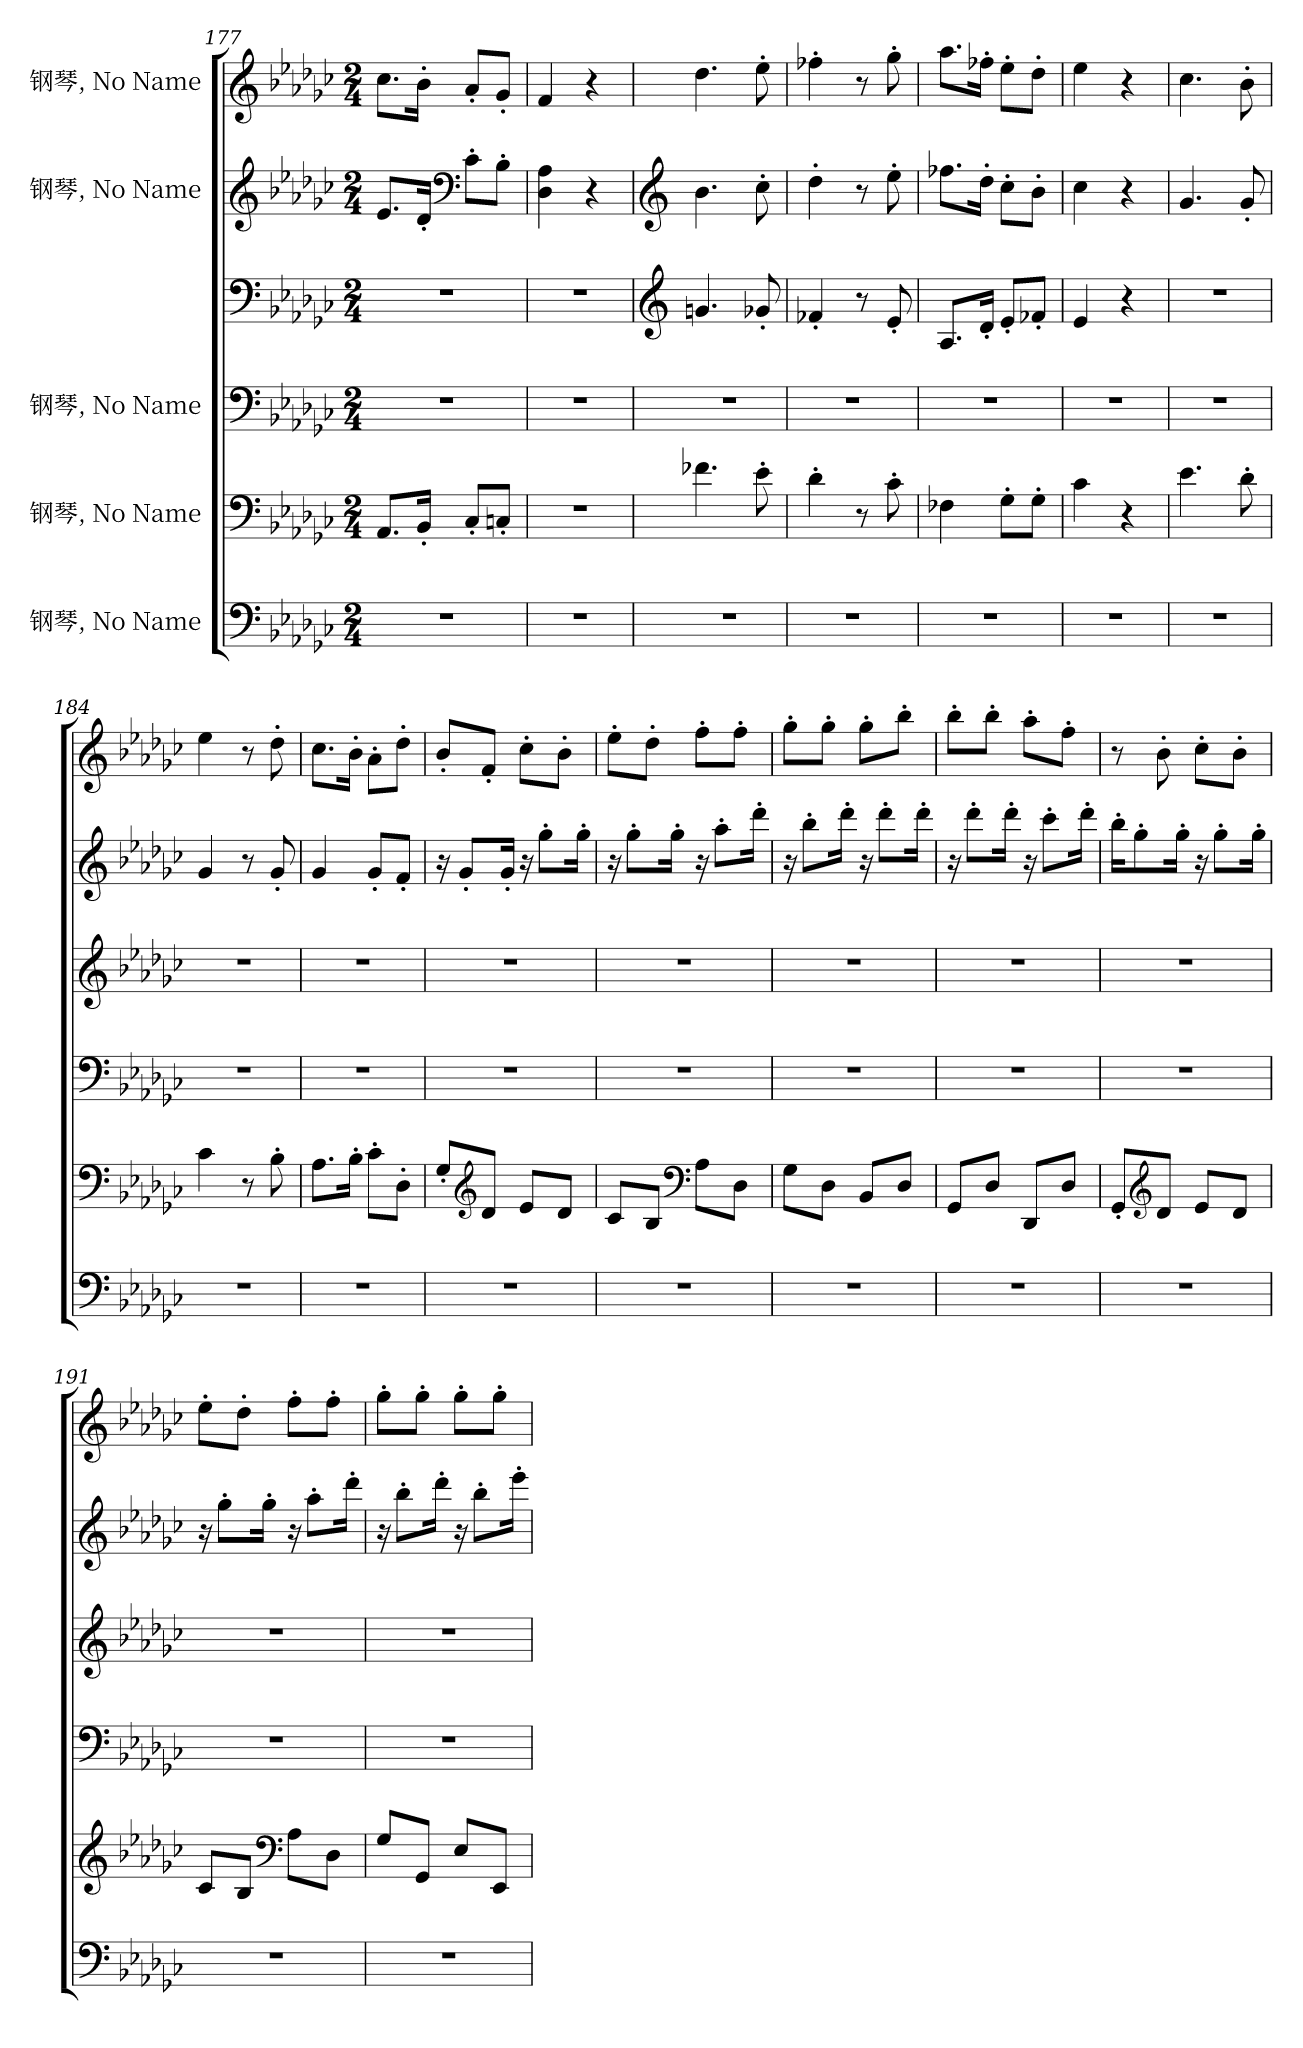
**kern	**kern	**kern	**kern	**kern	**kern
*part5	*part4	*part3	*part3	*part2	*part1
*staff6	*staff5	*staff4	*staff3	*staff2	*staff1
*I"钢琴, No Name	*I"钢琴, No Name	*I"钢琴, No Name	*	*I"钢琴, No Name	*I"钢琴, No Name
!!LO:LB:g=z
*clefF4	*clefF4	*clefF4	*clefF4	*clefG2	*clefG2
*k[b-e-a-d-g-c-]	*k[b-e-a-d-g-c-]	*k[b-e-a-d-g-c-]	*k[b-e-a-d-g-c-]	*k[b-e-a-d-g-c-]	*k[b-e-a-d-g-c-]
*M2/4	*M2/4	*M2/4	*M2/4	*M2/4	*M2/4
=177	=177	=177	=177	=177	=177
2r	8.AA-/L	2r	2r	8.e-/L	8.cc-\L
.	16BB-'/Jk	.	.	16d-'/Jk	16b-'\Jk
*	*	*	*	*clefF4	*
.	8C-'/L	.	.	8c-'\L	8a-'/L
.	8Cn'/J	.	.	8B-'\J	8g-'/J
=178	=178	=178	=178	=178	=178
2r	2r	2r	2r	4D-\ 4A-\	4f/
*	*	*	*	*	*MM147
.	.	.	.	4r	4r
=179	=179	=179	=179	=179	=179
*	*	*	*clefG2	*clefG2	*
*	*	*	*	*	*MM159
2r	4.f-X\	2r	4.gn/	4.b-\	4.dd-\
*	*	*	*	*	*MM158
.	8e-'\	.	8g-X'/	8cc-'\	8ee-'\
=180	=180	=180	=180	=180	=180
*	*	*	*	*	*MM156
2r	4d-'\	2r	4f-X'/	4dd-'\	4ff-X'\
.	8r	.	8r	8r	8r
.	8c-'\	.	8e-'/	8ee-'\	8gg-'\
=181	=181	=181	=181	=181	=181
2r	4F-X\	2r	8.A-/L	8.ff-X\L	8.aa-\L
.	.	.	16d-'/Jk	16dd-'\Jk	16ff-X'\Jk
.	8G-'\L	.	8e-'/L	8cc-'\L	8ee-'\L
.	8G-'\J	.	8f-X'/J	8b-'\J	8dd-'\J
=182	=182	=182	=182	=182	=182
2r	4c-\	2r	4e-/	4cc-\	4ee-\
*	*	*	*	*	*MM147
.	4r	.	4r	4r	4r
=183	=183	=183	=183	=183	=183
*	*	*	*	*	*MM159
2r	4.e-\	2r	2r	4.g-/	4.cc-\
.	8d-'\	.	.	8g-'/	8b-'\
!!LO:PB:g=z
=184	=184	=184	=184	=184	=184
*	*	*	*	*	*MM156
2r	4c-\	2r	2r	4g-/	4ee-\
.	8r	.	.	8r	8r
.	8B-'\	.	.	8g-'/	8dd-'\
=185	=185	=185	=185	=185	=185
2r	8.A-\L	2r	2r	4g-/	8.cc-\L
.	16B-'\Jk	.	.	.	16b-'\Jk
.	8c-'\L	.	.	8g-'/L	8a-'\L
.	8D-'\J	.	.	8f'/J	8dd-'\J
=186	=186	=186	=186	=186	=186
2r	8G-'/L	2r	2r	16r	8b-'/L
.	.	.	.	8g-'/L	.
*	*clefG2	*	*	*	*
.	8d-/J	.	.	.	8f'/J
.	.	.	.	16g-'/Jk	.
.	8e-/L	.	.	16r	8cc-'\L
.	.	.	.	8gg-'\L	.
.	8d-/J	.	.	.	8b-'\J
.	.	.	.	16gg-'\Jk	.
=187	=187	=187	=187	=187	=187
2r	8c-/L	2r	2r	16r	8ee-'\L
.	.	.	.	8gg-'\L	.
.	8B-/J	.	.	.	8dd-'\J
.	.	.	.	16gg-'\Jk	.
*	*clefF4	*	*	*	*
.	8A-\L	.	.	16r	8ff'\L
.	.	.	.	8aa-'\L	.
.	8D-\J	.	.	.	8ff'\J
.	.	.	.	16ddd-'\Jk	.
=188	=188	=188	=188	=188	=188
2r	8G-\L	2r	2r	16r	8gg-'\L
.	.	.	.	8bb-'\L	.
.	8D-\J	.	.	.	8gg-'\J
.	.	.	.	16ddd-'\Jk	.
.	8BB-/L	.	.	16r	8gg-'\L
.	.	.	.	8ddd-'\L	.
.	8D-/J	.	.	.	8bb-'\J
.	.	.	.	16ddd-'\Jk	.
=189	=189	=189	=189	=189	=189
2r	8GG-/L	2r	2r	16r	8bb-'\L
.	.	.	.	8ddd-'\L	.
.	8D-/J	.	.	.	8bb-'\J
.	.	.	.	16ddd-'\Jk	.
.	8DD-/L	.	.	16r	8aa-'\L
.	.	.	.	8ccc-'\L	.
.	8D-/J	.	.	.	8ff'\J
.	.	.	.	16ddd-'\Jk	.
!!LO:LB:g=z
=190	=190	=190	=190	=190	=190
2r	8GG-'/L	2r	2r	16bb-'\KL	8r
.	.	.	.	8gg-'\	.
*	*clefG2	*	*	*	*
.	8d-/J	.	.	.	8b-'\
.	.	.	.	16gg-'\Jk	.
.	8e-/L	.	.	16r	8cc-'\L
.	.	.	.	8gg-'\L	.
.	8d-/J	.	.	.	8b-'\J
.	.	.	.	16gg-'\Jk	.
=191	=191	=191	=191	=191	=191
2r	8c-/L	2r	2r	16r	8ee-'\L
.	.	.	.	8gg-'\L	.
.	8B-/J	.	.	.	8dd-'\J
.	.	.	.	16gg-'\Jk	.
*	*clefF4	*	*	*	*
.	8A-\L	.	.	16r	8ff'\L
.	.	.	.	8aa-'\L	.
.	8D-\J	.	.	.	8ff'\J
.	.	.	.	16ddd-'\Jk	.
=192	=192	=192	=192	=192	=192
2r	8G-/L	2r	2r	16r	8gg-'\L
.	.	.	.	8bb-'\L	.
.	8GG-/J	.	.	.	8gg-'\J
.	.	.	.	16ddd-'\Jk	.
.	8E-/L	.	.	16r	8gg-'\L
.	.	.	.	8bb-'\L	.
.	8EE-/J	.	.	.	8gg-'\J
.	.	.	.	16eee-'\Jk	.
=	=	=	=	=	=
*-	*-	*-	*-	*-	*-
